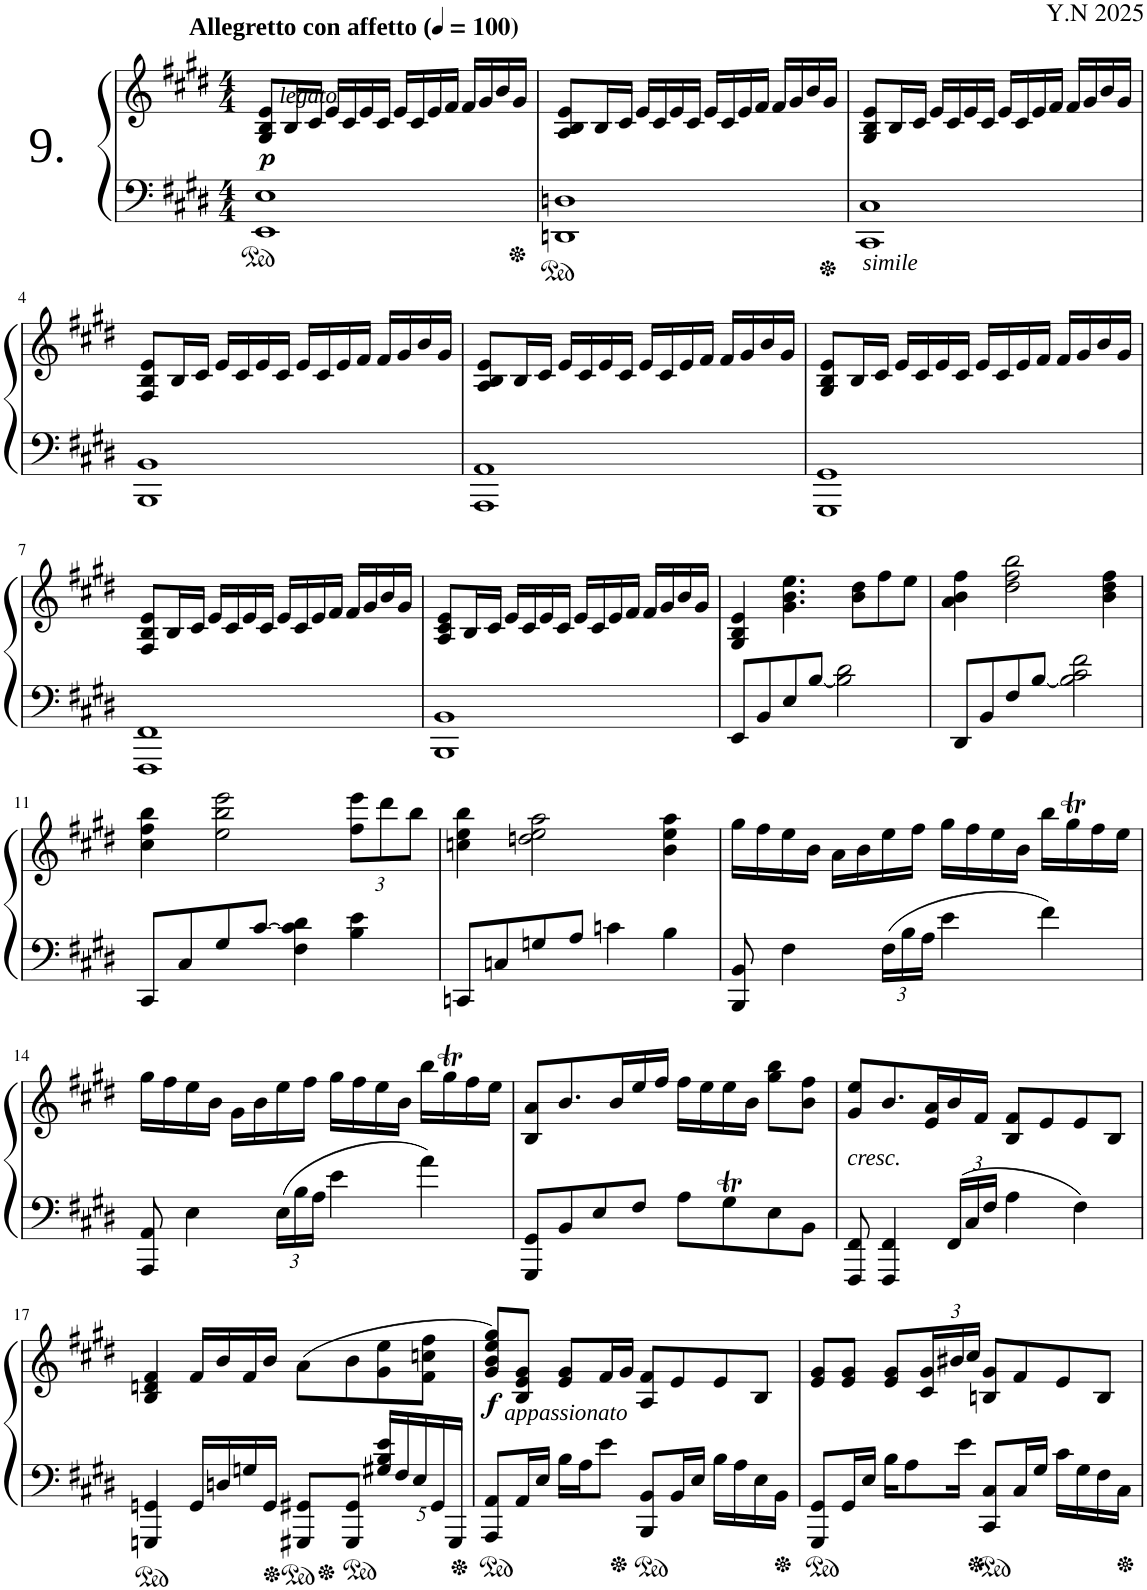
**kern	**kern	**dynam
*part1	*part1	*part1
*staff2	*staff1	*staff1/2
*I"Piano	*	*
*I'Pno.	*	*
*clefF4	*clefG2	*
*k[f#c#g#d#]	*k[f#c#g#d#]	*
*M4/4	*M4/4	*
*MM100	*MM100	*
=1	=1	=1
!	!LO:TX:a:B:t=Allegretto con affetto	!
!	!LO:TX:b:i:t=legato	!
!	!	!LO:DY:b
1EE 1E	8G#/ 8B/ 8e/L	p
.	16B/L	.
.	16c#/JJ	.
.	16e/LL	.
.	16c#/	.
.	16e/	.
.	16c#/JJ	.
.	16e/LL	.
.	16c#/	.
.	16e/	.
.	16f#/JJ	.
.	16f#/LL	.
.	16g#/	.
.	16b/	.
.	16g#/JJ	.
=2	=2	=2
1DDn 1Dn	8A/ 8B/ 8e/L	.
.	16B/L	.
.	16c#/JJ	.
.	16e/LL	.
.	16c#/	.
.	16e/	.
.	16c#/JJ	.
.	16e/LL	.
.	16c#/	.
.	16e/	.
.	16f#/JJ	.
.	16f#/LL	.
.	16g#/	.
.	16b/	.
.	16g#/JJ	.
=3	=3	=3
!LO:TX:b:i:t=simile	!	!
1CC# 1C#	8G#/ 8B/ 8e/L	.
.	16B/L	.
.	16c#/JJ	.
.	16e/LL	.
.	16c#/	.
.	16e/	.
.	16c#/JJ	.
.	16e/LL	.
.	16c#/	.
.	16e/	.
.	16f#/JJ	.
.	16f#/LL	.
.	16g#/	.
.	16b/	.
.	16g#/JJ	.
!!LO:LB:g=z
=4	=4	=4
1BBB 1BB	8F#/ 8B/ 8e/L	.
.	16B/L	.
.	16c#/JJ	.
.	16e/LL	.
.	16c#/	.
.	16e/	.
.	16c#/JJ	.
.	16e/LL	.
.	16c#/	.
.	16e/	.
.	16f#/JJ	.
.	16f#/LL	.
.	16g#/	.
.	16b/	.
.	16g#/JJ	.
=5	=5	=5
1AAA 1AA	8A/ 8B/ 8e/L	.
.	16B/L	.
.	16c#/JJ	.
.	16e/LL	.
.	16c#/	.
.	16e/	.
.	16c#/JJ	.
.	16e/LL	.
.	16c#/	.
.	16e/	.
.	16f#/JJ	.
.	16f#/LL	.
.	16g#/	.
.	16b/	.
.	16g#/JJ	.
=6	=6	=6
1GGG# 1GG#	8G#/ 8B/ 8e/L	.
.	16B/L	.
.	16c#/JJ	.
.	16e/LL	.
.	16c#/	.
.	16e/	.
.	16c#/JJ	.
.	16e/LL	.
.	16c#/	.
.	16e/	.
.	16f#/JJ	.
.	16f#/LL	.
.	16g#/	.
.	16b/	.
.	16g#/JJ	.
!!LO:LB:g=z
=7	=7	=7
1FFF# 1FF#	8F#/ 8B/ 8e/L	.
.	16B/L	.
.	16c#/JJ	.
.	16e/LL	.
.	16c#/	.
.	16e/	.
.	16c#/JJ	.
.	16e/LL	.
.	16c#/	.
.	16e/	.
.	16f#/JJ	.
.	16f#/LL	.
.	16g#/	.
.	16b/	.
.	16g#/JJ	.
=8	=8	=8
1BBB 1BB	8A/ 8c#/ 8e/L	.
.	16B/L	.
.	16c#/JJ	.
.	16e/LL	.
.	16c#/	.
.	16e/	.
.	16c#/JJ	.
.	16e/LL	.
.	16c#/	.
.	16e/	.
.	16f#/JJ	.
.	16f#/LL	.
.	16g#/	.
.	16b/	.
.	16g#/JJ	.
=9	=9	=9
8EE/L	4G#/ 4B/ 4e/	.
8BB/	.	.
8E/	4.g#\ 4.b\ 4.ee\	.
[<8B/J	.	.
2B\] 2d#\	.	.
.	8b\ 8dd#\L	.
.	8ff#\	.
.	8ee\J	.
=10	=10	=10
8DD#/L	4a\ 4b\ 4ff#\	.
8BB/	.	.
8F#/	2dd#\ 2ff#\ 2bb\	.
[<8B/J	.	.
2B\] 2c#\ 2f#\	.	.
.	4b\ 4dd#\ 4ff#\	.
!!LO:LB:g=z
=11	=11	=11
8CC#/L	4cc#\ 4ff#\ 4bb\	.
8C#/	.	.
8G#/	2ee\ 2bb\ 2eee\	.
[8c#/J	.	.
4F#\ 4c#\] 4d#\	.	.
*	*Xbrackettup	*
4B\ 4e\	12ff#\ 12eee\L	.
.	12ddd#\	.
.	12bb\J	.
=12	=12	=12
8CCn/L	4ccn\ 4ee\ 4bb\	.
8Cn/	.	.
8Gn/	2ddn\ 2ee\ 2aa\	.
8A/J	.	.
4cn\	.	.
4B\	4b\ 4ee\ 4aa\	.
=13	=13	=13
8BBB/ 8BB/	16gg#\LL	.
.	16ff#\	.
4F#\	16ee\	.
.	16b\JJ	.
.	16a\LL	.
.	16b\	.
*Xbrackettup	*	*
24F#\LL	16ee\	.
24B\	.	.
.	16ff#\JJ	.
24A\JJ	.	.
4e\	16gg#\LL	.
.	16ff#\	.
.	16ee\	.
.	16b\JJ	.
4f#\	16bb\LL	.
.	16gg#t\	.
.	16ff#\	.
.	16ee\JJ	.
!!LO:LB:g=z
=14	=14	=14
8AAA/ 8AA/	16gg#\LL	.
.	16ff#\	.
4E\	16ee\	.
.	16b\JJ	.
.	16g#\LL	.
.	16b\	.
24E\LL	16ee\	.
24B\	.	.
.	16ff#\JJ	.
24A\JJ	.	.
4e\	16gg#\LL	.
.	16ff#\	.
.	16ee\	.
.	16b\JJ	.
4a\	16bb\LL	.
.	16gg#t\	.
.	16ff#\	.
.	16ee\JJ	.
=15	=15	=15
8GGG#/ 8GG#/L	8B/ 8a/L	.
8BB/	8.b/	.
8E/	.	.
.	16b/L	.
8F#/J	16ee/	.
.	16ff#/JJ	.
8A\L	16ff#\LL	.
.	16ee\	.
8G#t\	16ee\	.
.	16b\JJ	.
8E\	8gg#\ 8bb\L	.
8BB\J	8b\ 8ff#\J	.
=16	=16	=16
!	!LO:TX:b:i:t=cresc.	!
8FFF#/ 8FF#/	8g#/ 8ee/L	.
4FFF#/ 4FF#/	8.b/	.
.	16e/ 16a/L	.
24FF#/LL	16b/	.
24C#/	.	.
.	16f#/JJ	.
24F#/JJ	.	.
4A\	8B/ 8f#/L	.
.	8e/	.
4F#\	8e/	.
.	8B/J	.
!!LO:LB:g=z
=17	=17	=17
4GGGn/ 4GGn/	4B/ 4dn/ 4f#/	.
16GG/LL	16f#/LL	.
16Dn/	16b/	.
16Gn/	16f#/	.
16GG/JJ	16b/JJ	.
8GGG#X/ 8GG#X/L	(8a\L	.
8GGG#/ 8GG#/J	8b\	.
20G#X/ 20B/ 20e/LL	8g#\ 8ee\	.
20F#/	.	.
20E/	.	.
.	8f#\ 8ccn\ 8ff#\J	.
20GG#/	.	.
20GGG#/JJ	.	.
=18	=18	=18
!	!LO:TX:b:i:t=appassionato	!
!	!	!LO:DY:b
8AAA/ 8AA/L	8g#/ 8b/ 8ee/ 8gg#/L)	f
16AA/L	8B/ 8e/ 8g#/J	.
16E/JJ	.	.
16B\LL	8e/ 8g#/L	.
16A\J	.	.
8e\J	16f#/L	.
.	16g#/JJ	.
8BBB/ 8BB/L	8A/ 8f#/L	.
16BB/L	8e/	.
16E/JJ	.	.
16B\LL	8e/	.
16A\	.	.
16E\	8B/J	.
16BB\JJ	.	.
=19	=19	=19
8GGG#/ 8GG#/L	8e/ 8g#/L	.
16GG#/L	8e/ 8g#/J	.
16E/JJ	.	.
16B\KL	8e/ 8g#/L	.
8A\	.	.
.	24c#/ 24g#/L	.
.	24b#X/	.
16e\Jk	.	.
.	24cc#/JJ	.
8CC#/ 8C#/L	8Bn/ 8g#/L	.
16C#/L	8f#/	.
16G#/JJ	.	.
16c#\LL	8e/	.
16G#\	.	.
16F#\	8B/J	.
16C#\JJ	.	.
=	=	=
*-	*-	*-
